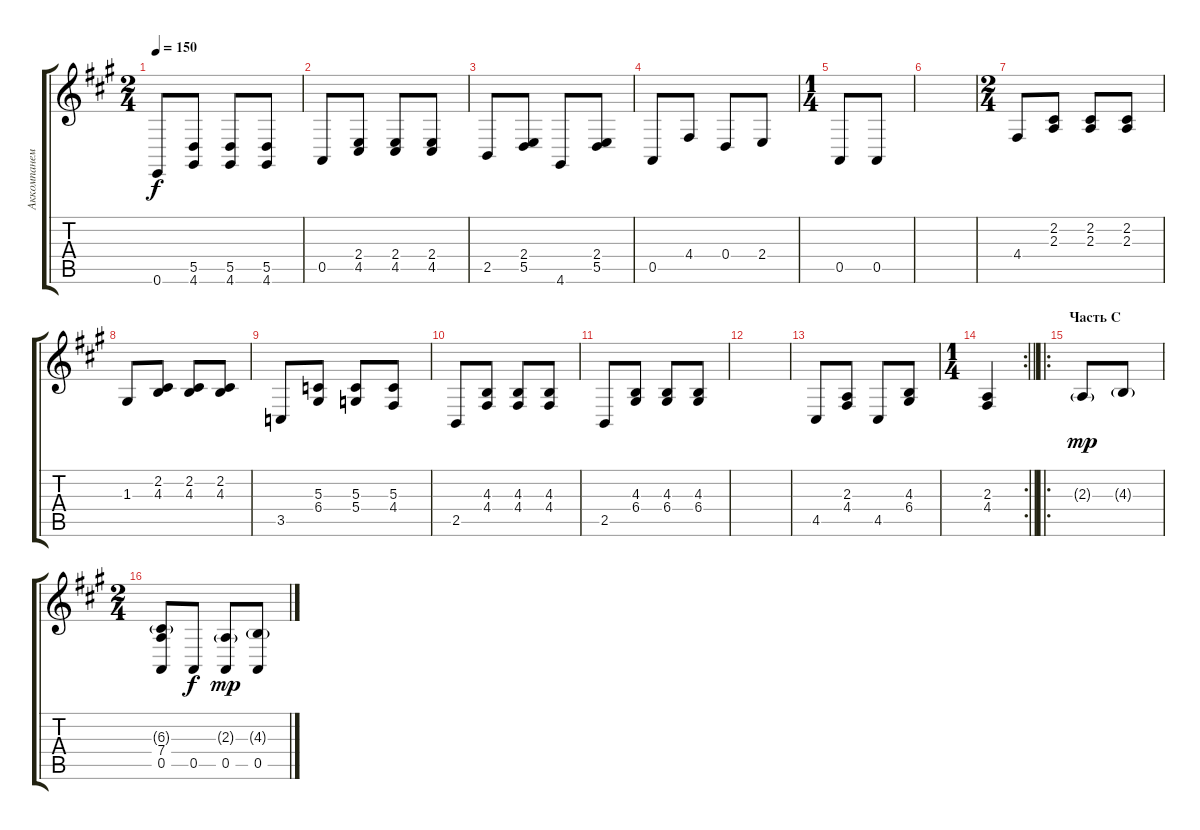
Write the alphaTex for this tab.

\track ("Аккомпанемент" "Аккомпанем") {instrument churchorgan}
\staff {score tabs}
\tuning (E4 B3 G3 D3 A2 E2) {hide}
\ts (2 4)
\tempo 150
\clef g2
\ks a
0.6.8{dy f} (5.5 4.6).8 (5.5 4.6).8 (5.5 4.6).8 |
0.5.8 (2.4 4.5).8 (2.4 4.5).8 (2.4 4.5).8 |
2.5.8 (2.4 5.5).8 4.6.8 (2.4 5.5).8 |
0.5.8 4.4.8 0.4.8 2.4.8 |
\ts (1 4)
0.5.8 0.5.8 |
|
\ts (2 4)
4.4.8 (2.2 2.3).8 (2.2 2.3).8 (2.2 2.3).8 |
1.3.8 (2.2 4.3).8 (2.2 4.3).8 (2.2 4.3).8 |
3.5.8 (5.3 6.4).8 (5.3 5.4).8 (5.3 4.4).8 |
2.5.8 (4.3 4.4).8 (4.3 4.4).8 (4.3 4.4).8 |
2.5.8 (4.3 6.4).8 (4.3 6.4).8 (4.3 6.4).8 |
|
4.5.8 (2.3 4.4).8 4.5.8 (4.3 6.4).8 |
\rc 2
\ts (1 4)
\barLineRight lightlight
(2.3 4.4).4 |
\ro
\section ("" "Часть С")
2.3{g}.8{dy mp} 4.3{g}.8 |
\ts (2 4)
(6.3{g} 7.4 0.5).8 0.5.8{dy f} (2.3{g} 0.5).8{dy mp} (4.3{g} 0.5).8
